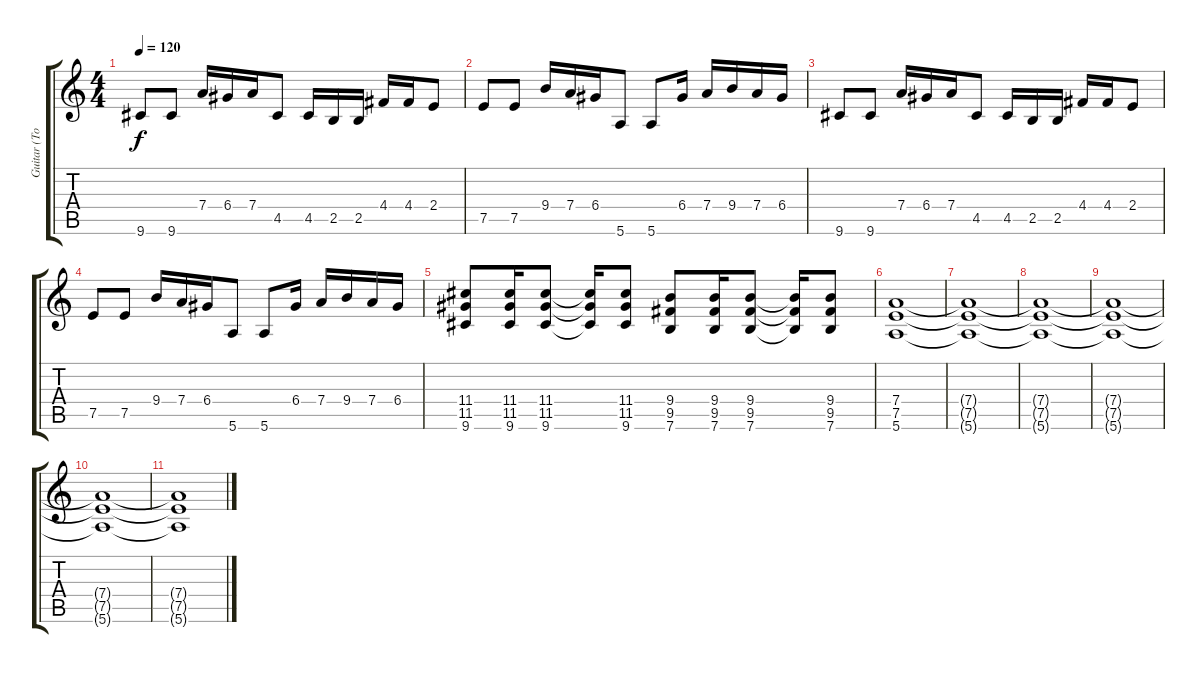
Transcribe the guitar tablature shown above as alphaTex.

\track ("Guitar (Tom DeLonge)" "Guitar (To") {instrument overdrivenguitar}
\staff {score tabs}
\tuning (E4 B3 G3 D3 A2 E2) {hide}
\ts (4 4)
\tempo 120
\clef g2
\ks c
9.6.8{dy f} 9.6.8 7.4.16 6.4.16 7.4.16 4.5.8 4.5.16 2.5.16 2.5.16 4.4.16 4.4.16 2.4.8 |
7.5.8 7.5.8 9.4.16 7.4.16 6.4.16 5.6.8 5.6.8 6.4.16 7.4.16 9.4.16 7.4.16 6.4.16 |
9.6.8 9.6.8 7.4.16 6.4.16 7.4.16 4.5.8 4.5.16 2.5.16 2.5.16 4.4.16 4.4.16 2.4.8 |
7.5.8 7.5.8 9.4.16 7.4.16 6.4.16 5.6.8 5.6.8 6.4.16 7.4.16 9.4.16 7.4.16 6.4.16 |
(11.4 11.5 9.6).8 (11.4 11.5 9.6).16 (11.4 11.5 9.6).8 (11.4{t} 11.5{t} 9.6{t}).16 (11.4 11.5 9.6).8 (9.4 9.5 7.6).8 (9.4 9.5 7.6).16 (9.4 9.5 7.6).8 (9.4{t} 9.5{t} 7.6{t}).16 (9.4 9.5 7.6).8 |
(7.4 7.5 5.6).1 |
(7.4{t} 7.5{t} 5.6{t}).1 |
(7.4{t} 7.5{t} 5.6{t}).1 |
(7.4{t} 7.5{t} 5.6{t}).1 |
(7.4{t} 7.5{t} 5.6{t}).1 |
(7.4{t} 7.5{t} 5.6{t}).1
